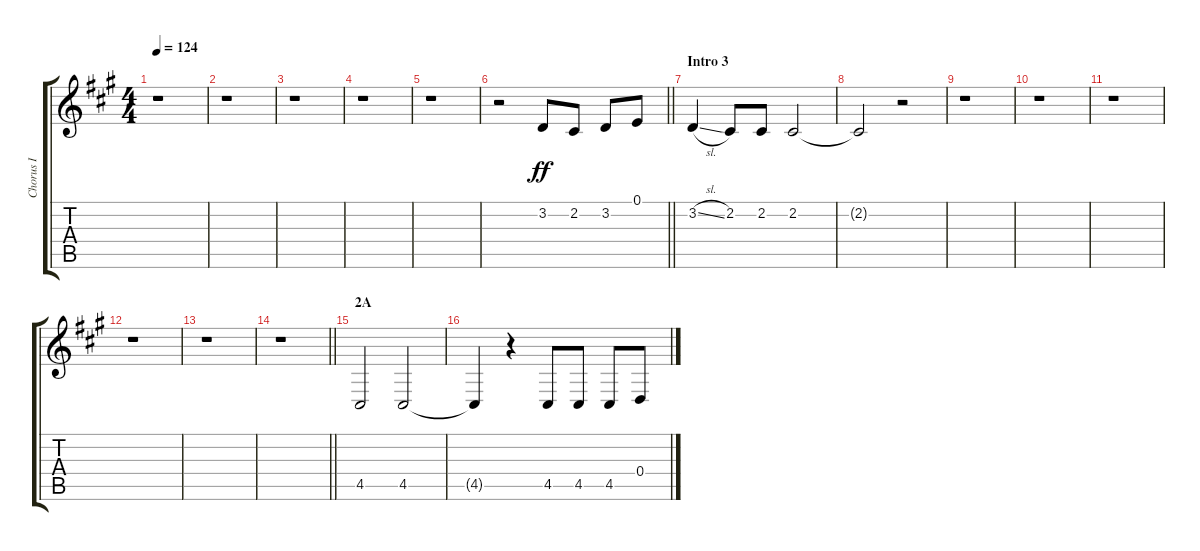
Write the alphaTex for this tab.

\track ("Chorus I" "Chorus I") {instrument voiceoohs}
\staff {score tabs}
\tuning (E4 B3 G3 D3 A2 E2) {hide}
\ts (4 4)
\tempo 124
\clef g2
\ks a
r.1{dy ff} |
r.1 |
r.1 |
r.1 |
r.1 |
\barLineRight lightlight
r.2 3.2.8 2.2.8 3.2.8 0.1.8 |
\section ("" "Intro 3")
3.2{sl}.4 2.2.8 2.2.8 2.2.2 |
2.2{t}.2 r.2 |
r.1 |
r.1 |
r.1 |
r.1 |
r.1 |
\barLineRight lightlight
r.1 |
\section ("" "2A")
4.5.2 4.5.2 |
4.5{t}.4 r.4 4.5.8 4.5.8 4.5.8 0.4.8
